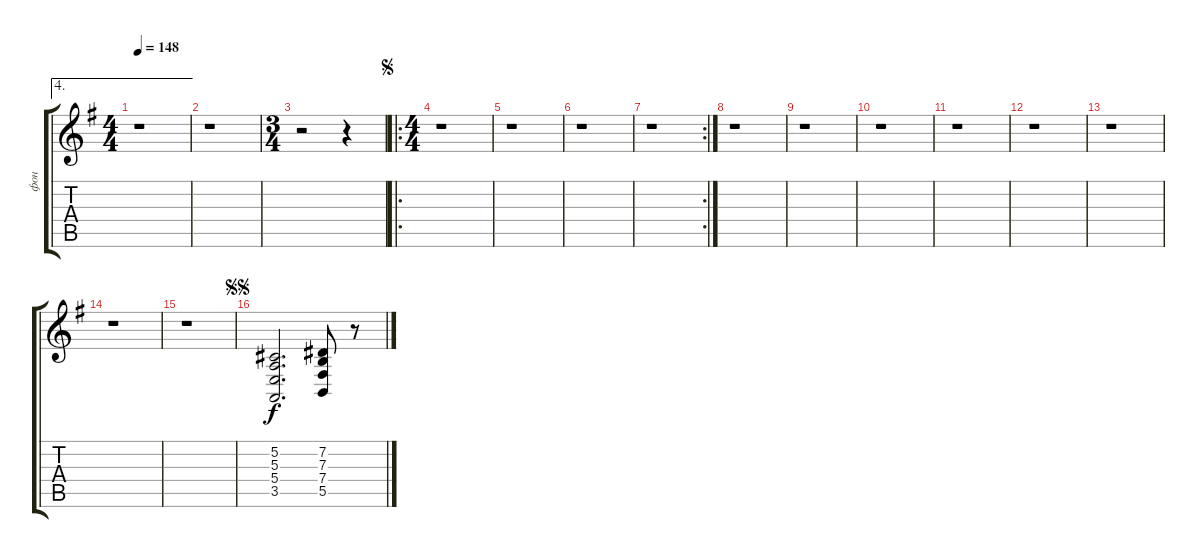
\track ("фон" "фон") {instrument synthstrings1}
\staff {score tabs}
\tuning (Db4 Ab3 E3 B2 Gb2 Db2) {hide}
\ae 4
\ts (4 4)
\tempo 148
\clef g2
\ks g
r.1{dy f} |
r.1 |
\ts (3 4)
r.2 r.4 |
\ro
\ts (4 4)
\jump segno
r.1 |
r.1 |
r.1 |
\rc 2
r.1 |
r.1 |
r.1 |
r.1 |
r.1 |
r.1 |
r.1 |
r.1 |
r.1 |
\jump segnosegno
(5.2 5.3 5.4 3.5).2{d} (7.2 7.3 7.4 5.5).8 r.8
